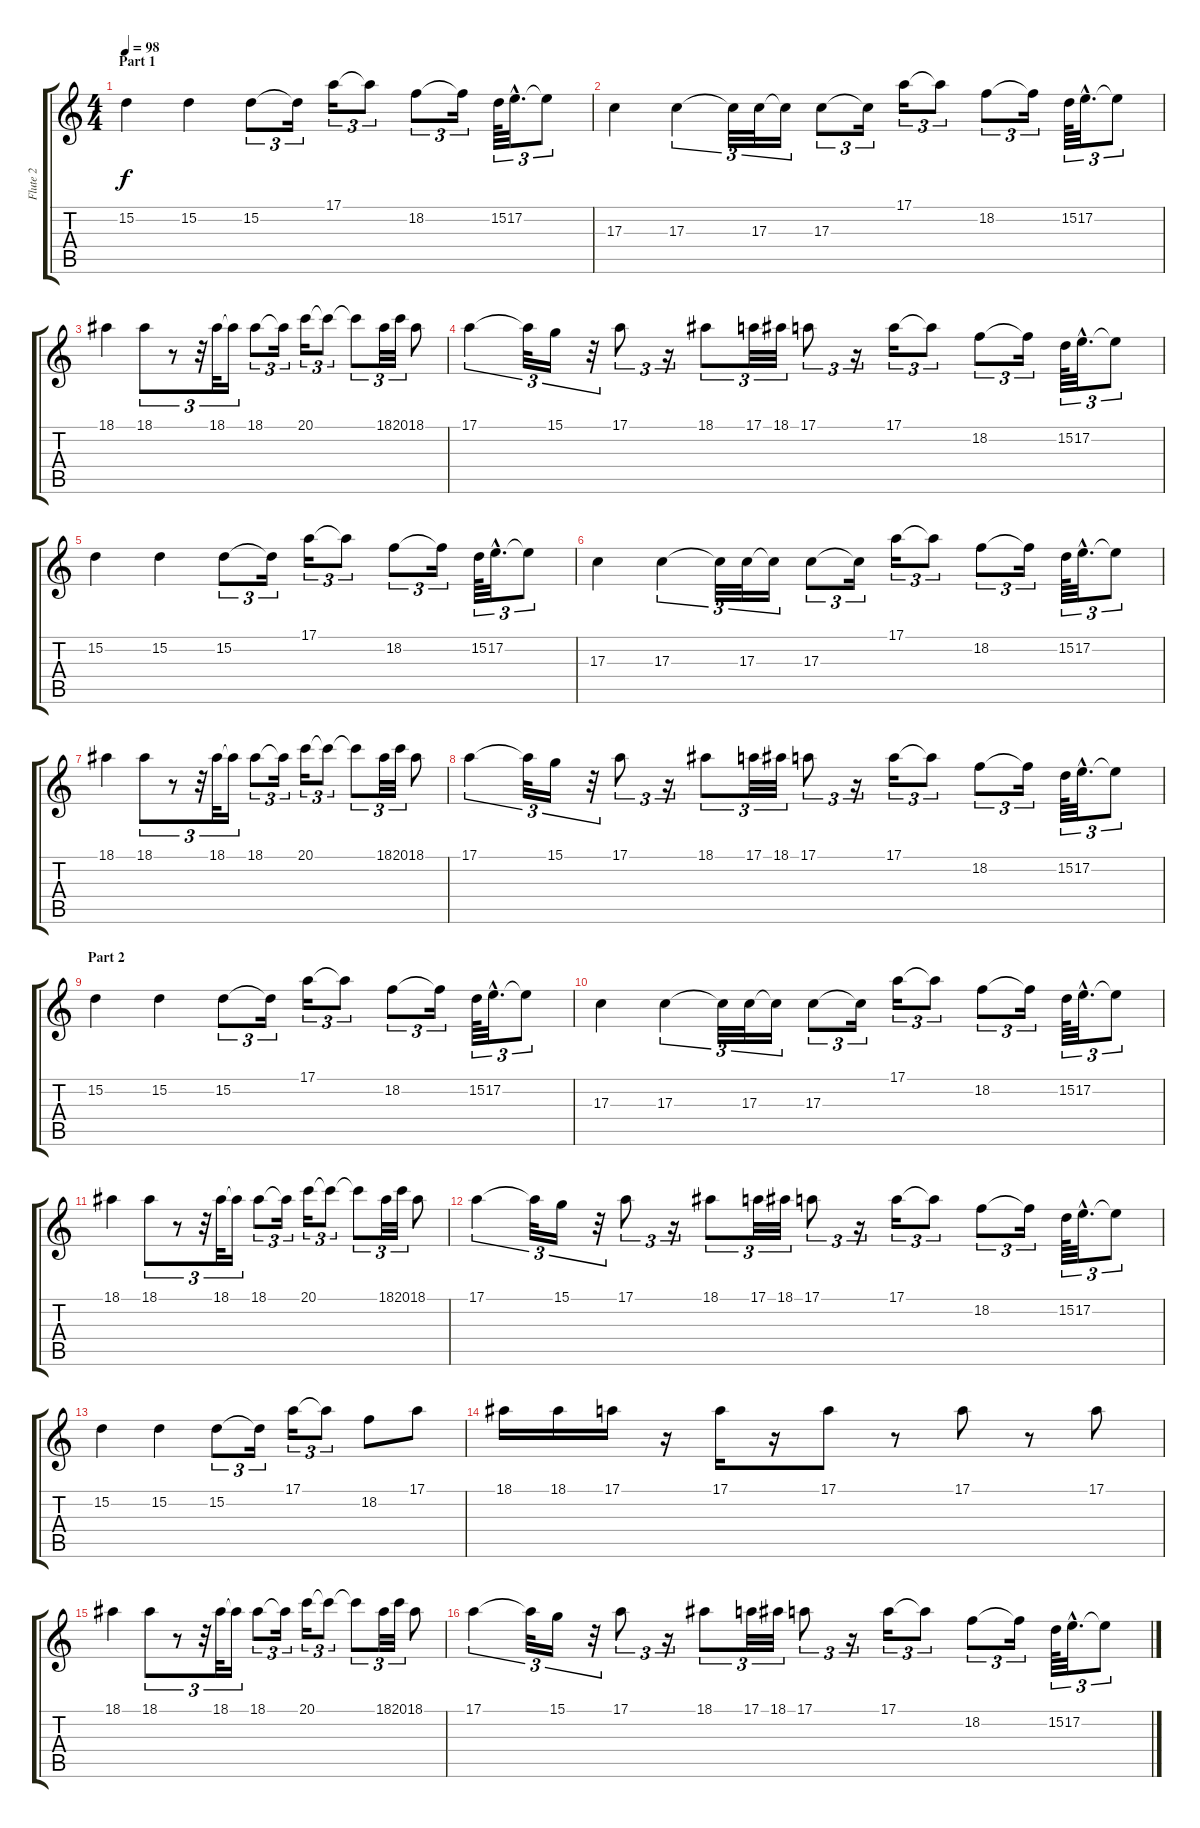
\track ("Flute 2" "Flute 2") {instrument panflute}
\staff {score tabs}
\tuning (E4 B3 G3 D3 A2 E2) {hide}
\ts (4 4)
\section ("" "Part 1")
\tempo 98
\clef g2
\ks c
15.2.4{dy f} 15.2.4 15.2.8{tu (3 2)} 15.2{t}.16{tu (3 2)} 17.1.16{tu (3 2)} 17.1{t}.8{tu (3 2)} 18.2.8{tu (3 2)} 18.2{t}.16{tu (3 2)} 15.2.64{tu (3 2)} 17.2{hac}.32{d tu (3 2)} 17.2{t}.8{tu (3 2)} |
17.3.4 17.3.4{tu (3 2)} 17.3{t}.32{tu (3 2)} 17.3.32{tu (3 2)} 17.3{t}.16{tu (3 2)} 17.3.8{tu (3 2)} 17.3{t}.16{tu (3 2)} 17.1.16{tu (3 2)} 17.1{t}.8{tu (3 2)} 18.2.8{tu (3 2)} 18.2{t}.16{tu (3 2)} 15.2.64{tu (3 2)} 17.2{hac}.32{d tu (3 2)} 17.2{t}.8{tu (3 2)} |
18.1.4 18.1.8{tu (3 2)} r.8{tu (3 2)} r.32{tu (3 2)} 18.1.32{tu (3 2)} 18.1{t}.16{tu (3 2)} 18.1.8{tu (3 2)} 18.1{t}.16{tu (3 2)} 20.1.16{tu (3 2)} 20.1{t}.8{tu (3 2)} 20.1{t}.8{tu (3 2)} 18.1.32{tu (3 2)} 20.1.32{tu (3 2)} 18.1.8 |
17.1.4{tu (3 2)} 17.1{t}.32{tu (3 2)} 15.1.16{tu (3 2)} r.32{tu (3 2)} 17.1.8{tu (3 2)} r.16{tu (3 2)} 18.1.8{tu (3 2)} 17.1.32{tu (3 2)} 18.1.32{tu (3 2)} 17.1.8{tu (3 2)} r.16{tu (3 2)} 17.1.16{tu (3 2)} 17.1{t}.8{tu (3 2)} 18.2.8{tu (3 2)} 18.2{t}.16{tu (3 2)} 15.2.64{tu (3 2)} 17.2{hac}.32{d tu (3 2)} 17.2{t}.8{tu (3 2)} |
15.2.4 15.2.4 15.2.8{tu (3 2)} 15.2{t}.16{tu (3 2)} 17.1.16{tu (3 2)} 17.1{t}.8{tu (3 2)} 18.2.8{tu (3 2)} 18.2{t}.16{tu (3 2)} 15.2.64{tu (3 2)} 17.2{hac}.32{d tu (3 2)} 17.2{t}.8{tu (3 2)} |
17.3.4 17.3.4{tu (3 2)} 17.3{t}.32{tu (3 2)} 17.3.32{tu (3 2)} 17.3{t}.16{tu (3 2)} 17.3.8{tu (3 2)} 17.3{t}.16{tu (3 2)} 17.1.16{tu (3 2)} 17.1{t}.8{tu (3 2)} 18.2.8{tu (3 2)} 18.2{t}.16{tu (3 2)} 15.2.64{tu (3 2)} 17.2{hac}.32{d tu (3 2)} 17.2{t}.8{tu (3 2)} |
18.1.4 18.1.8{tu (3 2)} r.8{tu (3 2)} r.32{tu (3 2)} 18.1.32{tu (3 2)} 18.1{t}.16{tu (3 2)} 18.1.8{tu (3 2)} 18.1{t}.16{tu (3 2)} 20.1.16{tu (3 2)} 20.1{t}.8{tu (3 2)} 20.1{t}.8{tu (3 2)} 18.1.32{tu (3 2)} 20.1.32{tu (3 2)} 18.1.8 |
17.1.4{tu (3 2)} 17.1{t}.32{tu (3 2)} 15.1.16{tu (3 2)} r.32{tu (3 2)} 17.1.8{tu (3 2)} r.16{tu (3 2)} 18.1.8{tu (3 2)} 17.1.32{tu (3 2)} 18.1.32{tu (3 2)} 17.1.8{tu (3 2)} r.16{tu (3 2)} 17.1.16{tu (3 2)} 17.1{t}.8{tu (3 2)} 18.2.8{tu (3 2)} 18.2{t}.16{tu (3 2)} 15.2.64{tu (3 2)} 17.2{hac}.32{d tu (3 2)} 17.2{t}.8{tu (3 2)} |
\section ("" "Part 2")
15.2.4 15.2.4 15.2.8{tu (3 2)} 15.2{t}.16{tu (3 2)} 17.1.16{tu (3 2)} 17.1{t}.8{tu (3 2)} 18.2.8{tu (3 2)} 18.2{t}.16{tu (3 2)} 15.2.64{tu (3 2)} 17.2{hac}.32{d tu (3 2)} 17.2{t}.8{tu (3 2)} |
17.3.4 17.3.4{tu (3 2)} 17.3{t}.32{tu (3 2)} 17.3.32{tu (3 2)} 17.3{t}.16{tu (3 2)} 17.3.8{tu (3 2)} 17.3{t}.16{tu (3 2)} 17.1.16{tu (3 2)} 17.1{t}.8{tu (3 2)} 18.2.8{tu (3 2)} 18.2{t}.16{tu (3 2)} 15.2.64{tu (3 2)} 17.2{hac}.32{d tu (3 2)} 17.2{t}.8{tu (3 2)} |
18.1.4 18.1.8{tu (3 2)} r.8{tu (3 2)} r.32{tu (3 2)} 18.1.32{tu (3 2)} 18.1{t}.16{tu (3 2)} 18.1.8{tu (3 2)} 18.1{t}.16{tu (3 2)} 20.1.16{tu (3 2)} 20.1{t}.8{tu (3 2)} 20.1{t}.8{tu (3 2)} 18.1.32{tu (3 2)} 20.1.32{tu (3 2)} 18.1.8 |
17.1.4{tu (3 2)} 17.1{t}.32{tu (3 2)} 15.1.16{tu (3 2)} r.32{tu (3 2)} 17.1.8{tu (3 2)} r.16{tu (3 2)} 18.1.8{tu (3 2)} 17.1.32{tu (3 2)} 18.1.32{tu (3 2)} 17.1.8{tu (3 2)} r.16{tu (3 2)} 17.1.16{tu (3 2)} 17.1{t}.8{tu (3 2)} 18.2.8{tu (3 2)} 18.2{t}.16{tu (3 2)} 15.2.64{tu (3 2)} 17.2{hac}.32{d tu (3 2)} 17.2{t}.8{tu (3 2)} |
15.2.4 15.2.4 15.2.8{tu (3 2)} 15.2{t}.16{tu (3 2)} 17.1.16{tu (3 2)} 17.1{t}.8{tu (3 2)} 18.2.8 17.1.8 |
18.1.16 18.1.16 17.1.16 r.16 17.1.16 r.16 17.1.8 r.8 17.1.8 r.8 17.1.8 |
18.1.4 18.1.8{tu (3 2)} r.8{tu (3 2)} r.32{tu (3 2)} 18.1.32{tu (3 2)} 18.1{t}.16{tu (3 2)} 18.1.8{tu (3 2)} 18.1{t}.16{tu (3 2)} 20.1.16{tu (3 2)} 20.1{t}.8{tu (3 2)} 20.1{t}.8{tu (3 2)} 18.1.32{tu (3 2)} 20.1.32{tu (3 2)} 18.1.8 |
17.1.4{tu (3 2)} 17.1{t}.32{tu (3 2)} 15.1.16{tu (3 2)} r.32{tu (3 2)} 17.1.8{tu (3 2)} r.16{tu (3 2)} 18.1.8{tu (3 2)} 17.1.32{tu (3 2)} 18.1.32{tu (3 2)} 17.1.8{tu (3 2)} r.16{tu (3 2)} 17.1.16{tu (3 2)} 17.1{t}.8{tu (3 2)} 18.2.8{tu (3 2)} 18.2{t}.16{tu (3 2)} 15.2.64{tu (3 2)} 17.2{hac}.32{d tu (3 2)} 17.2{t}.8{tu (3 2)}
